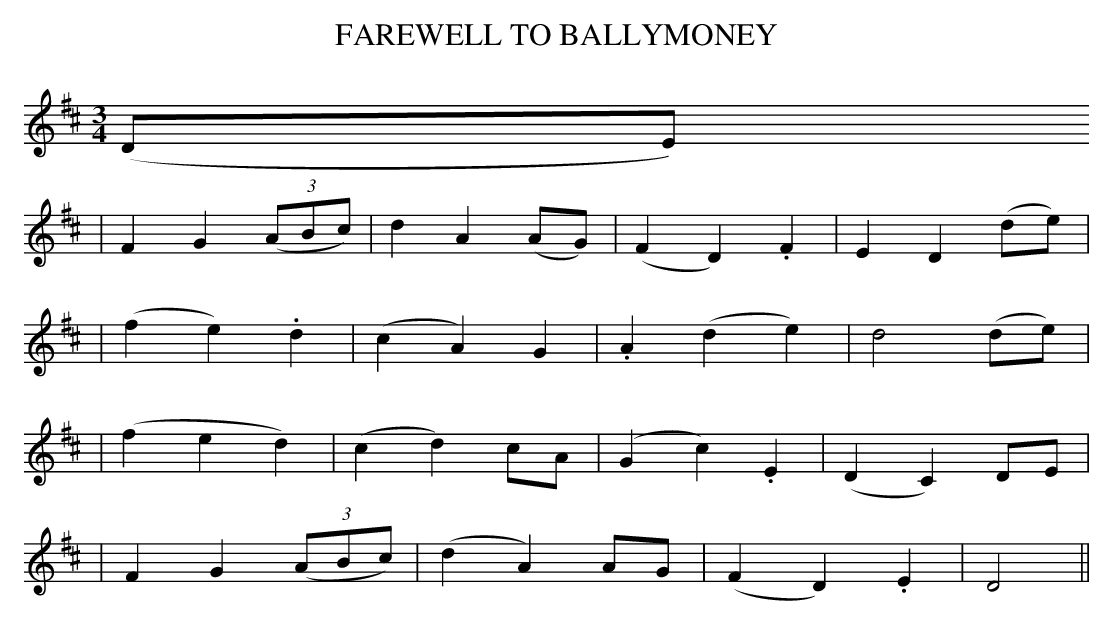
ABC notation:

X:1
T: FAREWELL TO BALLYMONEY
M: 3/4
L: 1/8
K: D
(DE)
| F2 G2 ((3ABc) | d2 A2 (AG) | (F2 D2) .F2 | E2 D2 (de) |
|  (f2 e2) .d2 | (c2 A2) G2 | .A2 (d2 e2) | d4 (de) |
| (f2 e2 d2) | (c2 d2) cA | (G2 c2) .E2 | (D2 C2) DE |
| F2 G2 ((3ABc) | (d2 A2) AG | (F2 D2) .E2 | D4 ||
